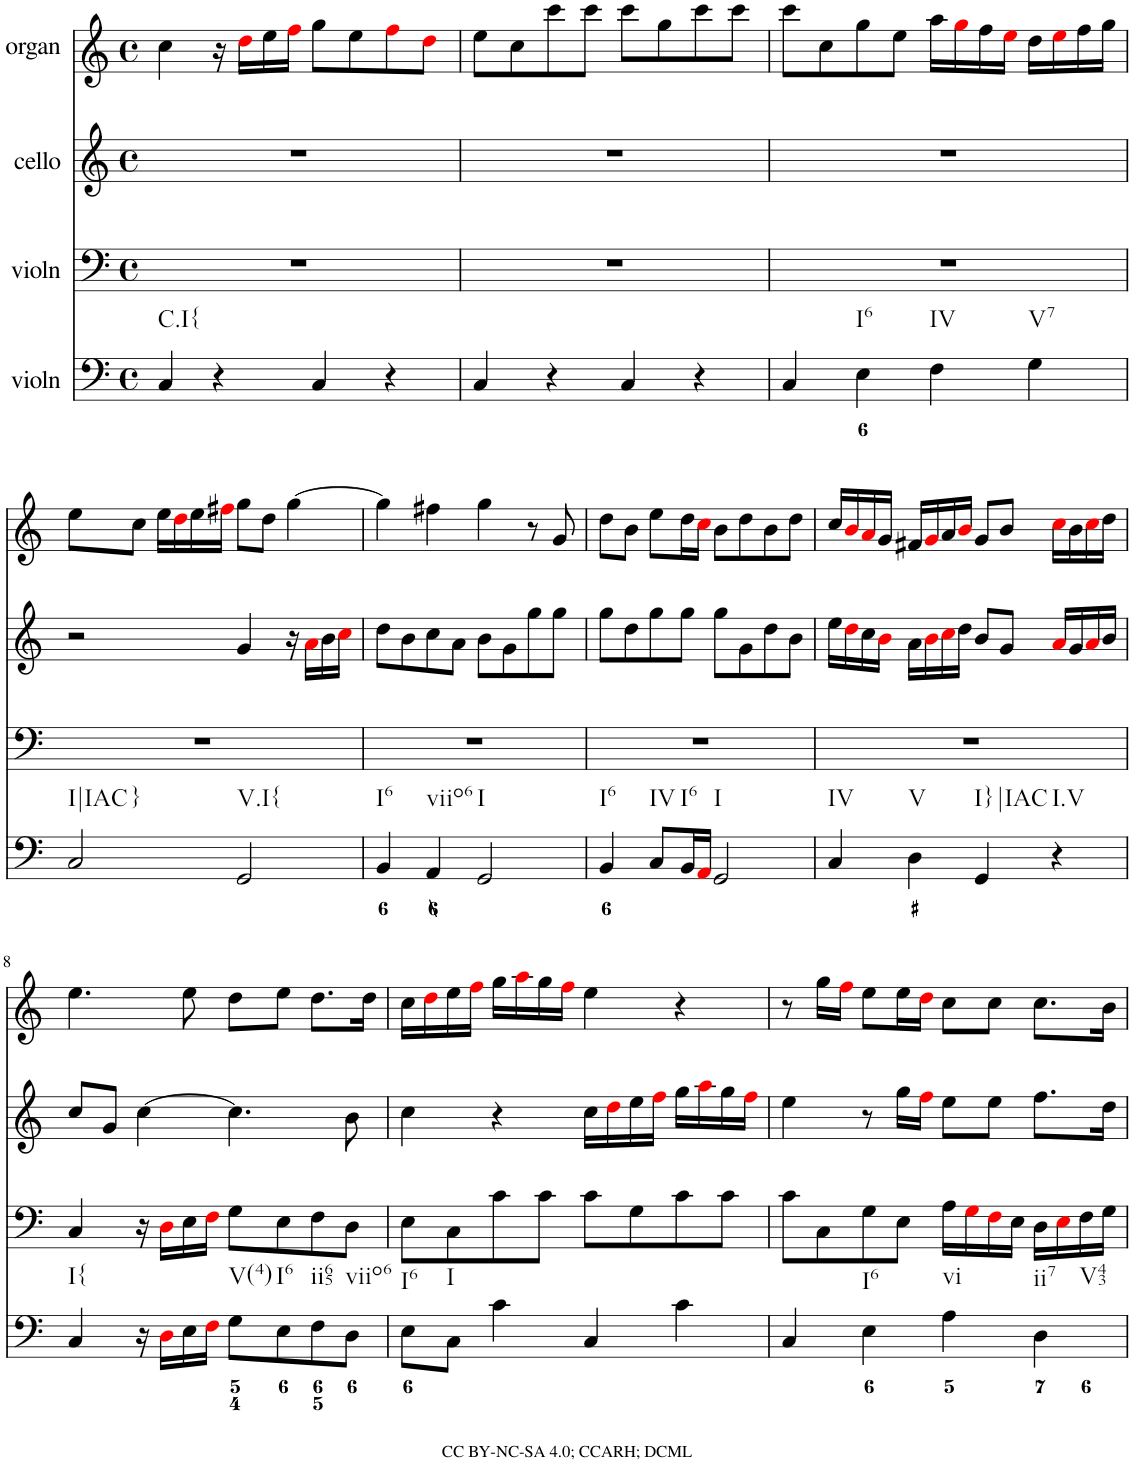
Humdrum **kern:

**kern	**kern	**kern	**kern
*part4	*part3	*part2	*part1
*staff4	*staff3	*staff2	*staff1
*I"violn	*I"violn	*I"cello	*I"organ
*I'Vln	*I'Vln	*	*
*clefF4	*clefF4	*clefG2	*clefG2
*k[]	*k[]	*k[]	*k[]
*M4/4	*M4/4	*M4/4	*M4/4
*met(c)	*met(c)	*met(c)	*met(c)
=1	=1	=1	=1
!	!LO:TX:b:t=C.I{	!	!
4C/	1r	1r	4cc\
4r	.	.	16r
.	.	.	16ddi\LL
.	.	.	16ee\
.	.	.	16ffi\JJ
4C/	.	.	8gg\L
.	.	.	8ee\
4r	.	.	8ffi\
.	.	.	8ddi\J
=2	=2	=2	=2
4C/	1r	1r	8ee\L
.	.	.	8cc\
4r	.	.	8ccc\
.	.	.	8ccc\J
4C/	.	.	8ccc\L
.	.	.	8gg\
4r	.	.	8ccc\
.	.	.	8ccc\J
=3	=3	=3	=3
!	!LO:TX:b:t=I6	!	!
!	!LO:TX:b:t=IV	!	!
!	!LO:TX:b:t=V7	!	!
4C/	1r	1r	8ccc\L
.	.	.	8cc\
4E\	.	.	8gg\
.	.	.	8ee\J
4F\	.	.	16aa\LL
.	.	.	16ggi\
.	.	.	16ff\
.	.	.	16eei\JJ
4G\	.	.	16dd\LL
.	.	.	16eei\
.	.	.	16ff\
.	.	.	16gg\JJ
!!LO:LB:g=z
=4	=4	=4	=4
!	!LO:TX:b:t=I|IAC	!	!
!	!LO:TX:b:t=}	!	!
!	!LO:TX:b:t=V.I{	!	!
2C/	1r	2r	8ee\L
.	.	.	8cc\J
.	.	.	16ee\LL
.	.	.	16ddi\
.	.	.	16ee\
.	.	.	16ff#Xi\JJ
2GG/	.	4g/	8gg\L
.	.	.	8dd\J
.	.	16r	[4gg\
.	.	16ai\LL	.
.	.	16b\	.
.	.	16cci\JJ	.
=5	=5	=5	=5
!	!LO:TX:b:t=I6	!	!
!	!LO:TX:b:t=viio6	!	!
!	!LO:TX:b:t=I	!	!
4BB/	1r	8dd\L	4gg\]
.	.	8b\	.
4AA/	.	8cc\	4ff#X\
.	.	8a\J	.
2GG/	.	8b\L	4gg\
.	.	8g\	.
.	.	8gg\	8r
.	.	8gg\J	8g/
=6	=6	=6	=6
!	!LO:TX:b:t=I6	!	!
!	!LO:TX:b:t=IV	!	!
!	!LO:TX:b:t=I6	!	!
!	!LO:TX:b:t=I	!	!
4BB/	1r	8gg\L	8dd\L
.	.	8dd\	8b\J
8C/L	.	8gg\	8ee\L
16BB/L	.	8gg\J	16dd\L
16AAi/JJ	.	.	16cci\JJ
2GG/	.	8gg\L	8b\L
.	.	8g\	8dd\
.	.	8dd\	8b\
.	.	8b\J	8dd\J
=7	=7	=7	=7
!	!LO:TX:b:t=IV	!	!
!	!LO:TX:b:t=V	!	!
!	!LO:TX:b:t=I}	!	!
!	!LO:TX:b:t=|IAC	!	!
!	!LO:TX:b:t=I.V	!	!
4C/	1r	16ee\LL	16cc/LL
.	.	16ddi\	16bi/
.	.	16cc\	16ai/
.	.	16bi\JJ	16g/JJ
4D\	.	16a\LL	16f#X/LL
.	.	16bi\	16gi/
.	.	16cci\	16a/
.	.	16dd\JJ	16bi/JJ
4GG/	.	8b/L	8g/L
.	.	8g/J	8b/J
4r	.	16ai/LL	16cci\LL
.	.	16g/	16b\
.	.	16ai/	16cci\
.	.	16b/JJ	16dd\JJ
!!LO:LB:g=z
=8	=8	=8	=8
!	!LO:TX:b:t=I{	!	!
4C/	4C/	8cc/L	4.ee\
.	.	8g/J	.
16r	16r	[4cc\	.
16Di\LL	16Di\LL	.	.
16E\	16E\	.	8ee\
16Fi\JJ	16Fi\JJ	.	.
!	!LO:TX:b:t=V(4)	!	!
8G\L	8G\L	4.cc\]	8dd\L
!	!LO:TX:b:t=I6	!	!
8E\	8E\	.	8ee\J
!	!LO:TX:b:t=ii65	!	!
8F\	8F\	.	8.dd\L
!	!LO:TX:b:t=viio6	!	!
8D\J	8D\J	8b\	.
.	.	.	16dd\Jk
=9	=9	=9	=9
!	!LO:TX:b:t=I6	!	!
8E\L	8E\L	4cc\	16cc\LL
.	.	.	16ddi\
!	!LO:TX:b:t=I	!	!
8C\J	8C\	.	16ee\
.	.	.	16ffi\JJ
4c\	8c\	4r	16gg\LL
.	.	.	16aai\
.	8c\J	.	16gg\
.	.	.	16ffi\JJ
4C/	8c\L	16cc\LL	4ee\
.	.	16ddi\	.
.	8G\	16ee\	.
.	.	16ffi\JJ	.
4c\	8c\	16gg\LL	4r
.	.	16aai\	.
.	8c\J	16gg\	.
.	.	16ffi\JJ	.
=10	=10	=10	=10
4C/	8c\L	4ee\	8r
.	8C\	.	16gg\LL
.	.	.	16ffi\JJ
!	!LO:TX:b:t=I6	!	!
4E\	8G\	8r	8ee\L
.	8E\J	16gg\LL	16ee\L
.	.	16ffi\JJ	16ddi\JJ
!	!LO:TX:b:t=vi	!	!
4A\	16A\LL	8ee\L	8cc\L
.	16Gi\	.	.
.	16Fi\	8ee\J	8cc\J
.	16E\JJ	.	.
!	!LO:TX:b:t=ii7	!	!
4D\	16D\LL	8.ff\L	8.cc\L
.	16Ei\	.	.
!	!LO:TX:b:t=V43	!	!
.	16F\	.	.
.	16G\JJ	16dd\Jk	16b\Jk
=	=	=	=
*-	*-	*-	*-
